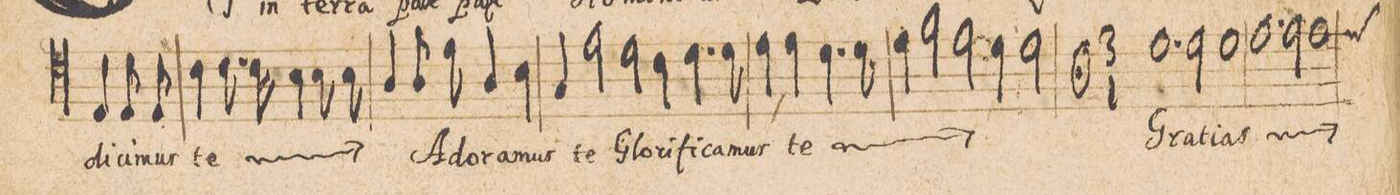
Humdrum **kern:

**kern	**text
*I"[Tenor I]	*
*clefC4	*
*k[]	*
*met(C|)	*
*M2/1	*
4E/	-di-
8E/	-ci-
8E/	-mus
4c\	te
*	*ij
8.c\	Be-
16c\	-ne-
4B\	-di-
8B\	-ci-
8B\	-mus
=8-	=8-
4A/	te
*	*Xij
8A/	A-
8e\	-do-
4A/	-ra-
4B\	-mus
4G/	te
2e\	Glo-
2d\	-ri-
=9-	=9-
4c\	-fi-
4.d\	-ca-
8d\	-mus
4e,\	te
*	*ij
4e\	Glo-
4.d\	-ri-
8d\	-fi-
=10-	=10-
4e\	-ca-
2f\	.
2e\	.
4d\	-mus
2d\	te
*	*Xij
=11||-	=11||-
*M3/1	*
1.d	Gra-
2d\	-ti-
1d	-as
=12-	=12-
*	*ij
1.e	Gra-
2e\	-ti-
*custos:e	*
1e	-as
*	*Xij
=13-	=13-
*-	*-
